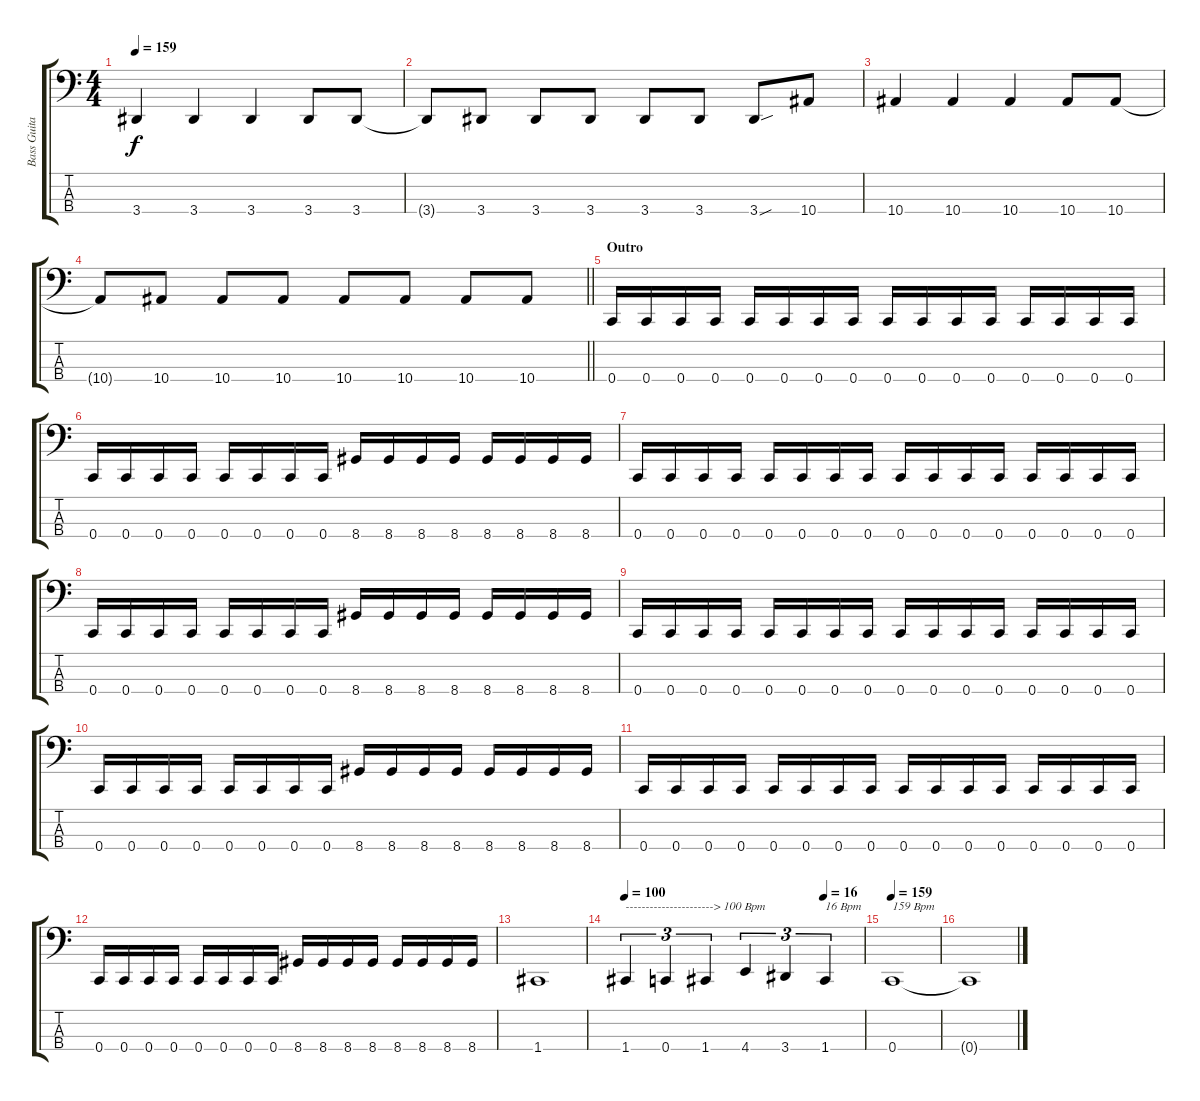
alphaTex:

\track ("Bass Guitar (Marc McKnight)" "Bass Guita") {instrument electricbasspick}
\staff {score tabs}
\tuning (F2 C2 G1 C1) {hide}
\ts (4 4)
\tempo 159
\clef f4
\ks c
3.4.4{dy f} 3.4.4 3.4.4 3.4.8 3.4.8 |
3.4{t}.8 3.4.8 3.4.8 3.4.8 3.4.8 3.4.8 3.4{sou}.8 10.4.8 |
10.4.4 10.4.4 10.4.4 10.4.8 10.4.8 |
\barLineRight lightlight
10.4{t}.8 10.4.8 10.4.8 10.4.8 10.4.8 10.4.8 10.4.8 10.4.8 |
\section ("" "Outro")
0.4.16 0.4.16 0.4.16 0.4.16 0.4.16 0.4.16 0.4.16 0.4.16 0.4.16 0.4.16 0.4.16 0.4.16 0.4.16 0.4.16 0.4.16 0.4.16 |
0.4.16 0.4.16 0.4.16 0.4.16 0.4.16 0.4.16 0.4.16 0.4.16 8.4.16 8.4.16 8.4.16 8.4.16 8.4.16 8.4.16 8.4.16 8.4.16 |
0.4.16 0.4.16 0.4.16 0.4.16 0.4.16 0.4.16 0.4.16 0.4.16 0.4.16 0.4.16 0.4.16 0.4.16 0.4.16 0.4.16 0.4.16 0.4.16 |
0.4.16 0.4.16 0.4.16 0.4.16 0.4.16 0.4.16 0.4.16 0.4.16 8.4.16 8.4.16 8.4.16 8.4.16 8.4.16 8.4.16 8.4.16 8.4.16 |
0.4.16 0.4.16 0.4.16 0.4.16 0.4.16 0.4.16 0.4.16 0.4.16 0.4.16 0.4.16 0.4.16 0.4.16 0.4.16 0.4.16 0.4.16 0.4.16 |
0.4.16 0.4.16 0.4.16 0.4.16 0.4.16 0.4.16 0.4.16 0.4.16 8.4.16 8.4.16 8.4.16 8.4.16 8.4.16 8.4.16 8.4.16 8.4.16 |
0.4.16 0.4.16 0.4.16 0.4.16 0.4.16 0.4.16 0.4.16 0.4.16 0.4.16 0.4.16 0.4.16 0.4.16 0.4.16 0.4.16 0.4.16 0.4.16 |
0.4.16 0.4.16 0.4.16 0.4.16 0.4.16 0.4.16 0.4.16 0.4.16 8.4.16 8.4.16 8.4.16 8.4.16 8.4.16 8.4.16 8.4.16 8.4.16 |
1.4.1 |
\tempo 100
\tempo (16 0.8333333333333334)
1.4.4{tu (3 2) txt "----------------------> 100 Bpm"} 0.4.4{tu (3 2)} 1.4.4{tu (3 2)} 4.4.4{tu (3 2)} 3.4.4{tu (3 2)} 1.4.4{tu (3 2) txt "16 Bpm"} |
\tempo 159
0.4.1{txt "159 Bpm"} |
0.4{t}.1
